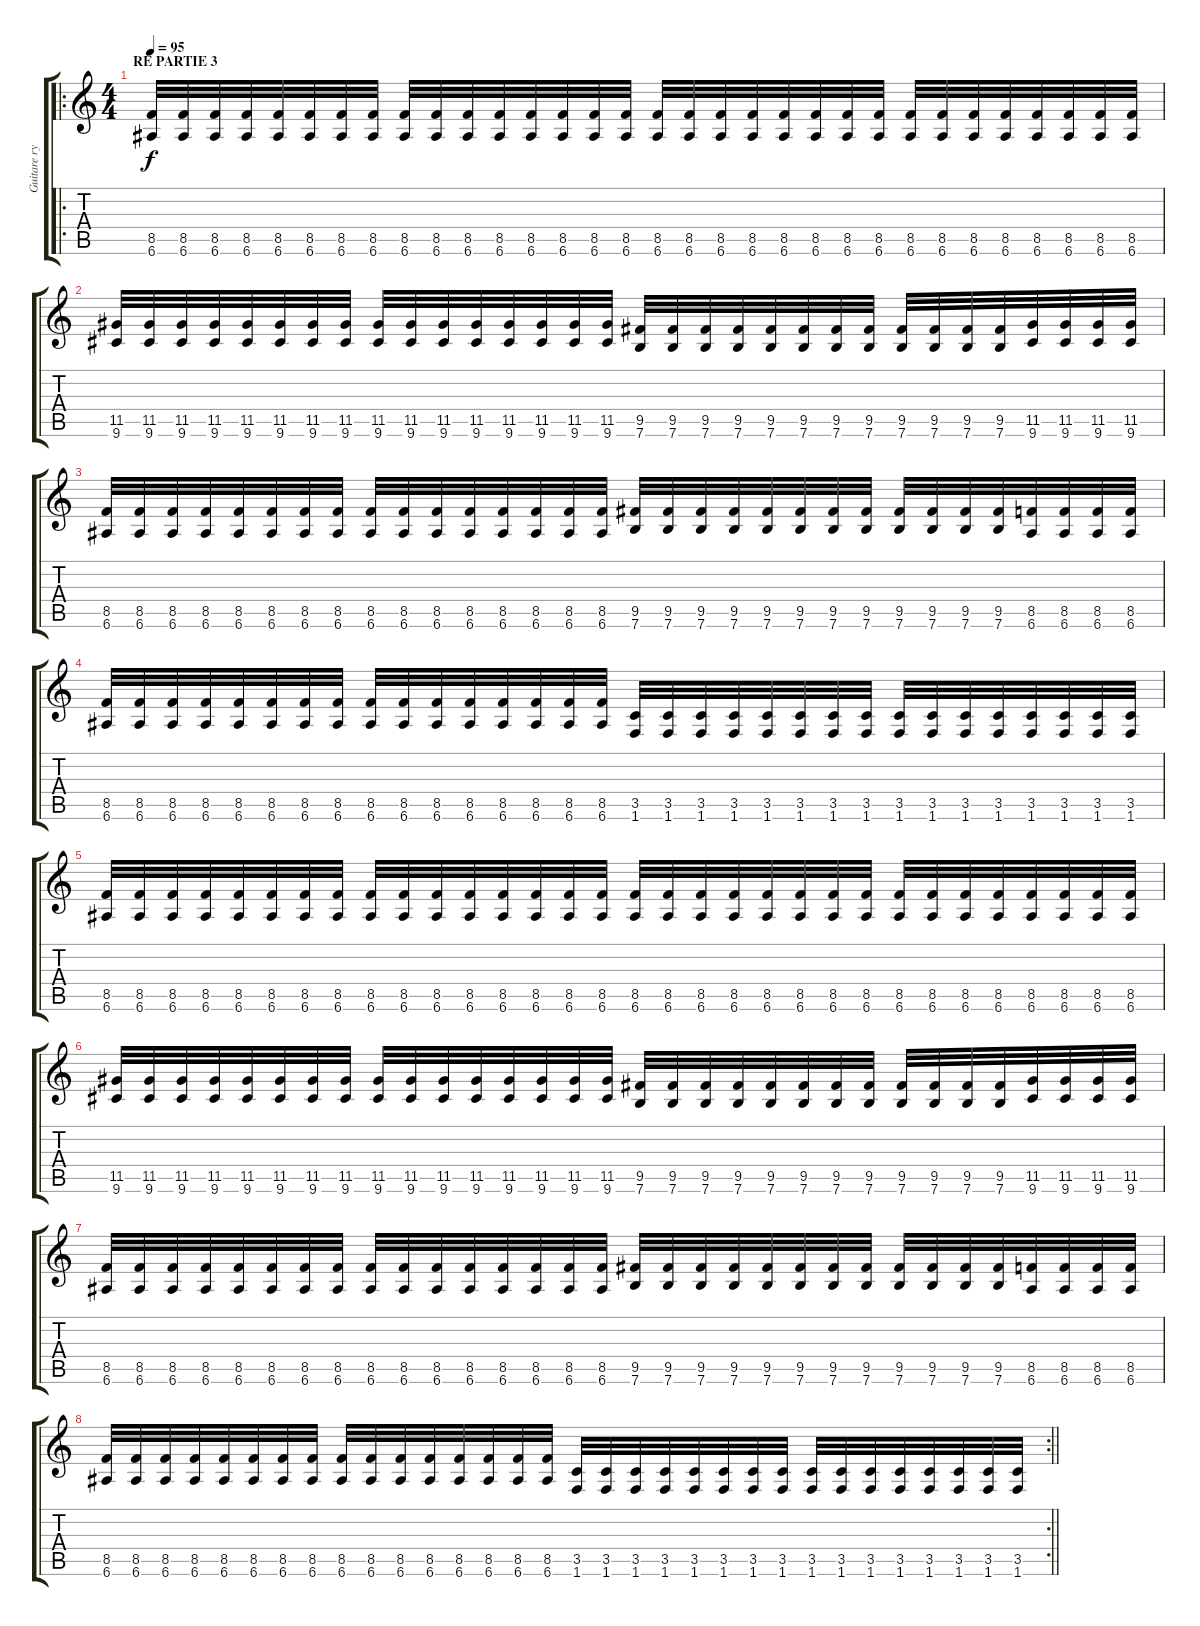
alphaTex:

\track ("Guitare rythmique" "Guitare ry") {instrument overdrivenguitar}
\staff {score tabs}
\tuning (E4 B3 G3 D3 A2 E2) {hide}
\ro
\ts (4 4)
\section ("" "RE PARTIE 3")
\tempo 95
\clef g2
\ks c
(8.5 6.6).32{dy f} (8.5 6.6).32 (8.5 6.6).32 (8.5 6.6).32 (8.5 6.6).32 (8.5 6.6).32 (8.5 6.6).32 (8.5 6.6).32 (8.5 6.6).32 (8.5 6.6).32 (8.5 6.6).32 (8.5 6.6).32 (8.5 6.6).32 (8.5 6.6).32 (8.5 6.6).32 (8.5 6.6).32 (8.5 6.6).32 (8.5 6.6).32 (8.5 6.6).32 (8.5 6.6).32 (8.5 6.6).32 (8.5 6.6).32 (8.5 6.6).32 (8.5 6.6).32 (8.5 6.6).32 (8.5 6.6).32 (8.5 6.6).32 (8.5 6.6).32 (8.5 6.6).32 (8.5 6.6).32 (8.5 6.6).32 (8.5 6.6).32 |
(11.5 9.6).32 (11.5 9.6).32 (11.5 9.6).32 (11.5 9.6).32 (11.5 9.6).32 (11.5 9.6).32 (11.5 9.6).32 (11.5 9.6).32 (11.5 9.6).32 (11.5 9.6).32 (11.5 9.6).32 (11.5 9.6).32 (11.5 9.6).32 (11.5 9.6).32 (11.5 9.6).32 (11.5 9.6).32 (9.5 7.6).32 (9.5 7.6).32 (9.5 7.6).32 (9.5 7.6).32 (9.5 7.6).32 (9.5 7.6).32 (9.5 7.6).32 (9.5 7.6).32 (9.5 7.6).32 (9.5 7.6).32 (9.5 7.6).32 (9.5 7.6).32 (11.5 9.6).32 (11.5 9.6).32 (11.5 9.6).32 (11.5 9.6).32 |
(8.5 6.6).32 (8.5 6.6).32 (8.5 6.6).32 (8.5 6.6).32 (8.5 6.6).32 (8.5 6.6).32 (8.5 6.6).32 (8.5 6.6).32 (8.5 6.6).32 (8.5 6.6).32 (8.5 6.6).32 (8.5 6.6).32 (8.5 6.6).32 (8.5 6.6).32 (8.5 6.6).32 (8.5 6.6).32 (9.5 7.6).32 (9.5 7.6).32 (9.5 7.6).32 (9.5 7.6).32 (9.5 7.6).32 (9.5 7.6).32 (9.5 7.6).32 (9.5 7.6).32 (9.5 7.6).32 (9.5 7.6).32 (9.5 7.6).32 (9.5 7.6).32 (8.5 6.6).32 (8.5 6.6).32 (8.5 6.6).32 (8.5 6.6).32 |
(8.5 6.6).32 (8.5 6.6).32 (8.5 6.6).32 (8.5 6.6).32 (8.5 6.6).32 (8.5 6.6).32 (8.5 6.6).32 (8.5 6.6).32 (8.5 6.6).32 (8.5 6.6).32 (8.5 6.6).32 (8.5 6.6).32 (8.5 6.6).32 (8.5 6.6).32 (8.5 6.6).32 (8.5 6.6).32 (3.5 1.6).32 (3.5 1.6).32 (3.5 1.6).32 (3.5 1.6).32 (3.5 1.6).32 (3.5 1.6).32 (3.5 1.6).32 (3.5 1.6).32 (3.5 1.6).32 (3.5 1.6).32 (3.5 1.6).32 (3.5 1.6).32 (3.5 1.6).32 (3.5 1.6).32 (3.5 1.6).32 (3.5 1.6).32 |
(8.5 6.6).32 (8.5 6.6).32 (8.5 6.6).32 (8.5 6.6).32 (8.5 6.6).32 (8.5 6.6).32 (8.5 6.6).32 (8.5 6.6).32 (8.5 6.6).32 (8.5 6.6).32 (8.5 6.6).32 (8.5 6.6).32 (8.5 6.6).32 (8.5 6.6).32 (8.5 6.6).32 (8.5 6.6).32 (8.5 6.6).32 (8.5 6.6).32 (8.5 6.6).32 (8.5 6.6).32 (8.5 6.6).32 (8.5 6.6).32 (8.5 6.6).32 (8.5 6.6).32 (8.5 6.6).32 (8.5 6.6).32 (8.5 6.6).32 (8.5 6.6).32 (8.5 6.6).32 (8.5 6.6).32 (8.5 6.6).32 (8.5 6.6).32 |
(11.5 9.6).32 (11.5 9.6).32 (11.5 9.6).32 (11.5 9.6).32 (11.5 9.6).32 (11.5 9.6).32 (11.5 9.6).32 (11.5 9.6).32 (11.5 9.6).32 (11.5 9.6).32 (11.5 9.6).32 (11.5 9.6).32 (11.5 9.6).32 (11.5 9.6).32 (11.5 9.6).32 (11.5 9.6).32 (9.5 7.6).32 (9.5 7.6).32 (9.5 7.6).32 (9.5 7.6).32 (9.5 7.6).32 (9.5 7.6).32 (9.5 7.6).32 (9.5 7.6).32 (9.5 7.6).32 (9.5 7.6).32 (9.5 7.6).32 (9.5 7.6).32 (11.5 9.6).32 (11.5 9.6).32 (11.5 9.6).32 (11.5 9.6).32 |
(8.5 6.6).32 (8.5 6.6).32 (8.5 6.6).32 (8.5 6.6).32 (8.5 6.6).32 (8.5 6.6).32 (8.5 6.6).32 (8.5 6.6).32 (8.5 6.6).32 (8.5 6.6).32 (8.5 6.6).32 (8.5 6.6).32 (8.5 6.6).32 (8.5 6.6).32 (8.5 6.6).32 (8.5 6.6).32 (9.5 7.6).32 (9.5 7.6).32 (9.5 7.6).32 (9.5 7.6).32 (9.5 7.6).32 (9.5 7.6).32 (9.5 7.6).32 (9.5 7.6).32 (9.5 7.6).32 (9.5 7.6).32 (9.5 7.6).32 (9.5 7.6).32 (8.5 6.6).32 (8.5 6.6).32 (8.5 6.6).32 (8.5 6.6).32 |
\rc 2
\barLineRight lightlight
(8.5 6.6).32 (8.5 6.6).32 (8.5 6.6).32 (8.5 6.6).32 (8.5 6.6).32 (8.5 6.6).32 (8.5 6.6).32 (8.5 6.6).32 (8.5 6.6).32 (8.5 6.6).32 (8.5 6.6).32 (8.5 6.6).32 (8.5 6.6).32 (8.5 6.6).32 (8.5 6.6).32 (8.5 6.6).32 (3.5 1.6).32 (3.5 1.6).32 (3.5 1.6).32 (3.5 1.6).32 (3.5 1.6).32 (3.5 1.6).32 (3.5 1.6).32 (3.5 1.6).32 (3.5 1.6).32 (3.5 1.6).32 (3.5 1.6).32 (3.5 1.6).32 (3.5 1.6).32 (3.5 1.6).32 (3.5 1.6).32 (3.5 1.6).32
